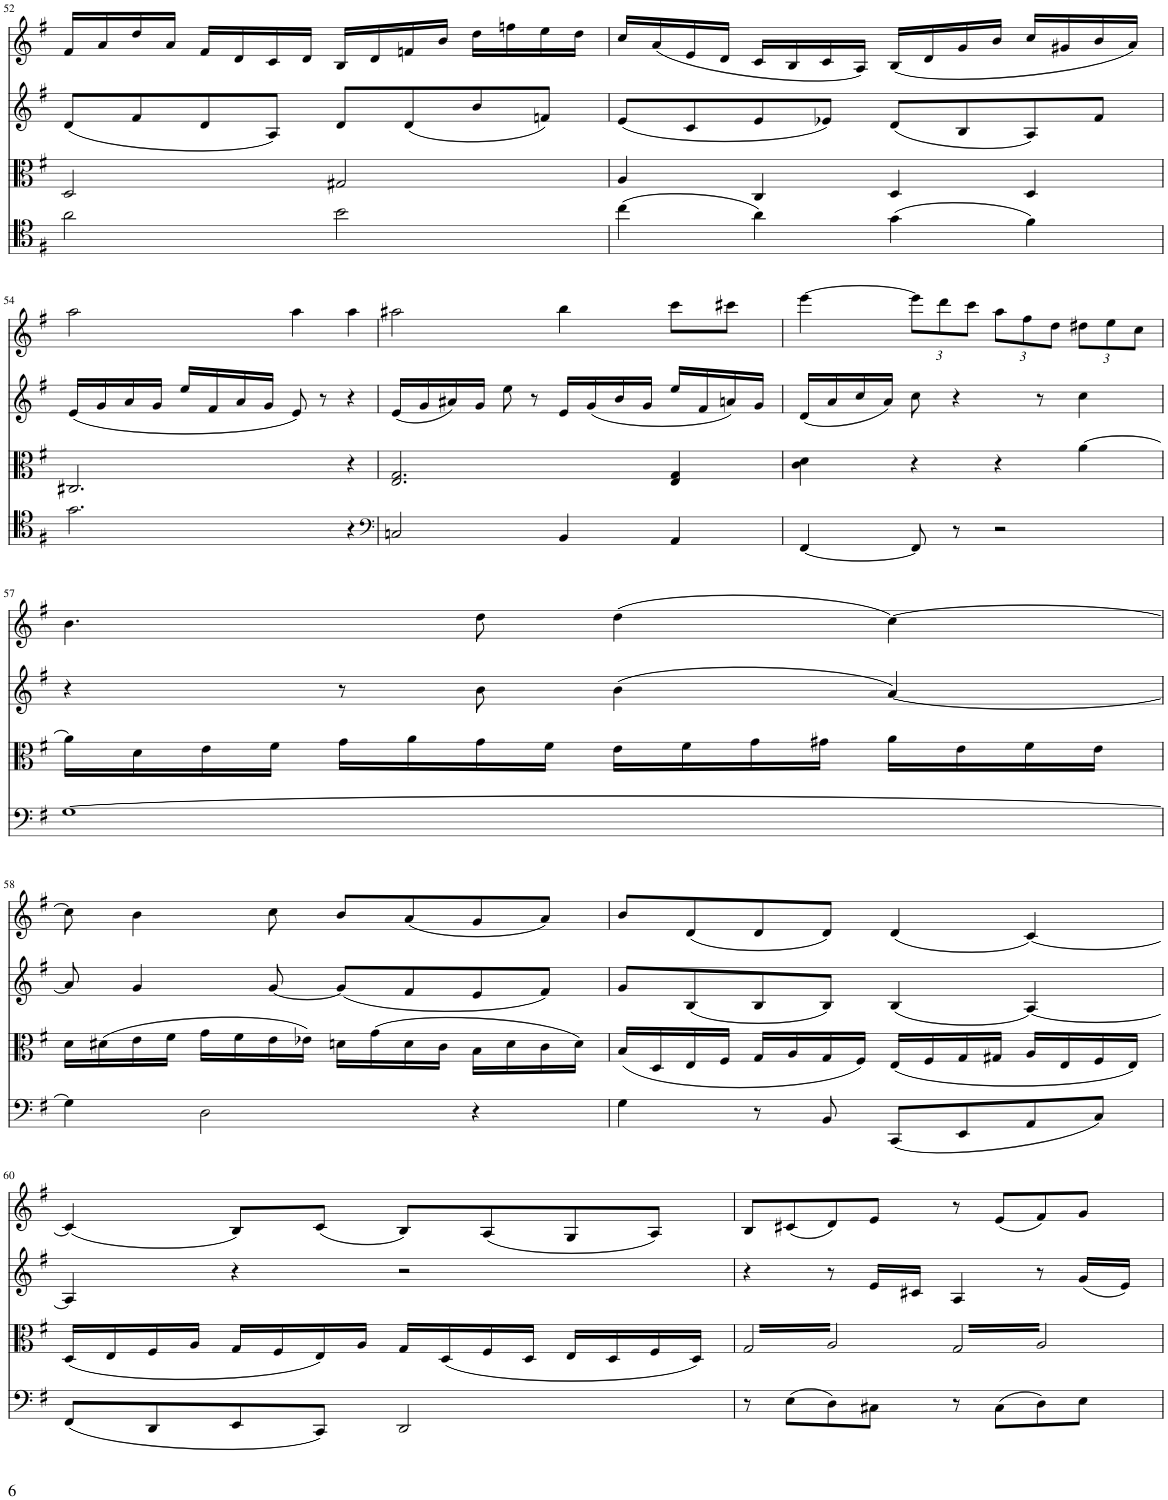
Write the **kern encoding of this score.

**kern	**kern	**kern	**kern
*part4	*part3	*part2	*part1
*staff4	*staff3	*staff2	*staff1
*I"Piano	*I"Piano	*I"Piano	*I"Piano
*I'Pno	*I'Pno	*I'Pno	*I'Pno
!!LO:PB:g=z
*clefC4	*clefC3	*clefG2	*clefG2
*k[f#]	*k[f#]	*k[f#]	*k[f#]
*M4/4	*M4/4	*M4/4	*M4/4
*met(c)	*met(c)	*met(c)	*met(c)
=52	=52	=52	=52
2a\	2D/	(8d/L	16f#/LL
.	.	.	16a/
.	.	8f#/	16dd/
.	.	.	16a/JJ
.	.	8d/	16f#/LL
.	.	.	16d/
.	.	8A/J)	16c/
.	.	.	16d/JJ
2b\	2G#X/	8d/L	16B/LL
.	.	.	16d/
.	.	(8d/	16fn/
.	.	.	16b/JJ
.	.	8b/	16dd\LL
.	.	.	16ffn\
.	.	8fn/J)	16ee\
.	.	.	16dd\JJ
=53	=53	=53	=53
(4cc\	4A/	(8e/L	16cc/LL
.	.	.	(16a/
.	.	8c/	16e/
.	.	.	16d/JJ
4a\)	4C/	8e/	16c/LL
.	.	.	16B/
.	.	8e-X/J)	16c/
.	.	.	16A/JJ)
(4g\	4D/	(8d/L	(16B/LL
.	.	.	16d/
.	.	8B/	16g/
.	.	.	16b/JJ
4f#\)	4D/	8A/)	16cc/LL
.	.	.	16g#X/
.	.	8f#/J	16b/
.	.	.	16a/JJ)
!!LO:LB:g=z
=54	=54	=54	=54
2.g\	2.C#X/	(16e/LL	2aa\
.	.	16g/	.
.	.	16a/	.
.	.	16g/JJ	.
.	.	16ee/LL	.
.	.	16f#/	.
.	.	16a/	.
.	.	16g/JJ	.
.	.	8e/)	4aa\
.	.	8r	.
4r	4r	4r	4aa\
=55	=55	=55	=55
*clefF4	*	*	*
2Cn/	2.E/ 2.G/	(16e/LL	2aa#X\
.	.	16g/	.
.	.	16a#X/)	.
.	.	16g/JJ	.
.	.	8ee\	.
.	.	8r	.
4BB/	.	16e/LL	4bb\
.	.	(16g/	.
.	.	16b/	.
.	.	16g/JJ	.
4AA/	4E/ 4G/	16ee/LL	8ccc\L
.	.	16f#/	.
.	.	16an/)	8ccc#X\J
.	.	16g/JJ	.
=56	=56	=56	=56
[4FF#/	4c\ 4d\	(16d/LL	[4eee\
.	.	16a/	.
.	.	16cc/	.
.	.	16a/JJ)	.
*	*	*	*Xbrackettup
8FF#/]	4r	8cc\	12eee\L]
.	.	.	12ddd\
8r	.	4r	.
.	.	.	12ccc\J
2r	4r	.	12aa\L
.	.	.	12ff#\
.	.	8r	.
.	.	.	12dd\J
.	[4a\	4cc\	12dd#X\L
.	.	.	12ee\
.	.	.	12cc\J
!!LO:LB:g=z
=57	=57	=57	=57
[1G	16a\LL]	4r	4.b\
.	16d\	.	.
.	16e\	.	.
.	16f#\JJ	.	.
.	16g\LL	8r	.
.	16a\	.	.
.	16g\	8b\	8dd\
.	16f#\JJ	.	.
.	16e\LL	(4b\	(4dd\
.	16f#\	.	.
.	16g\	.	.
.	16g#X\JJ	.	.
.	16a\LL	[4a/)	[4cc\)
.	16e\	.	.
.	16f#\	.	.
.	16e\JJ	.	.
!!LO:LB:g=z
=58	=58	=58	=58
4G\]	16d\LL	8a/]	8cc\]
.	(16d#X\	.	.
.	16e\	4g/	4b\
.	16f#\JJ	.	.
2D\	16g\LL	.	.
.	16f#\	.	.
.	16e\	[8g/	8cc\
.	16e-X\JJ)	.	.
.	16dn\LL	(8g/L]	8b/L
.	(16g\	.	.
.	16d\	8f#/	(8a/
.	16c\JJ	.	.
4r	16B\LL	8e/	8g/
.	16d\	.	.
.	16c\	8f#/J)	8a/J)
.	16d\JJ)	.	.
=59	=59	=59	=59
4G\	(16B/LL	8g/L	8b/L
.	16D/	.	.
.	16E/	(8B/	(8d/
.	16F#/JJ	.	.
8r	16G/LL	8B/	8d/
.	16A/	.	.
8BB/	16G/	8B/J)	8d/J)
.	16F#/JJ)	.	.
(8CC/L	(16E/LL	(4B/	(4d/
.	16F#/	.	.
8EE/	16G/	.	.
.	16G#X/JJ	.	.
8AA/	16A/LL	[4A/)	[4c/)
.	16E/	.	.
8C/J)	16F#/	.	.
.	16E/JJ)	.	.
!!LO:LB:g=z
=60	=60	=60	=60
(8FF#/L	(16D/LL	4A/]	(4c/]
.	16E/	.	.
8DD/	16F#/	.	.
.	16A/JJ	.	.
8EE/	16G/LL	4r	8B/L)
.	16F#/	.	.
8CC/J)	16E/)	.	(8c/J
.	16A/JJ	.	.
2DD/	16G/LL	2r	8B/L)
.	(16D/	.	.
.	16F#/	.	(8A/
.	16D/JJ	.	.
.	16E/LL	.	8G/
.	16D/	.	.
.	16F#/	.	8A/J)
.	16D/JJ)	.	.
=61	=61	=61	=61
*	*tremolo	*	*
8r	32G/LLL	4r	8B/L
.	32A/	.	.
.	32G/	.	.
.	32A/	.	.
(8E\L	32G/	.	(8c#X/
.	32A/	.	.
.	32G/	.	.
.	32A/	.	.
8D\)	32G/	8r	8d/)
.	32A/	.	.
.	32G/	.	.
.	32A/	.	.
8C#X\J	32G/	16e/LL	8e/J
.	32A/	.	.
.	32G/	16c#X/JJ	.
.	32A/JJJ	.	.
8r	32G/LLL	4A/	8r
.	32A/	.	.
.	32G/	.	.
.	32A/	.	.
(8C#\L	32G/	.	(8e/L
.	32A/	.	.
.	32G/	.	.
.	32A/	.	.
8D\)	32G/	8r	8f#/)
.	32A/	.	.
.	32G/	.	.
.	32A/	.	.
8E\J	32G/	(16g/LL	8g/J
.	32A/	.	.
.	32G/	16e/JJ)	.
.	32A/JJJ	.	.
*	*Xtremolo	*	*
.	.	.	.
.	.	.	.
.	.	.	.
.	.	.	.
.	.	.	.
.	.	.	.
.	.	.	.
.	.	.	.
=	=	=	=
*-	*-	*-	*-
